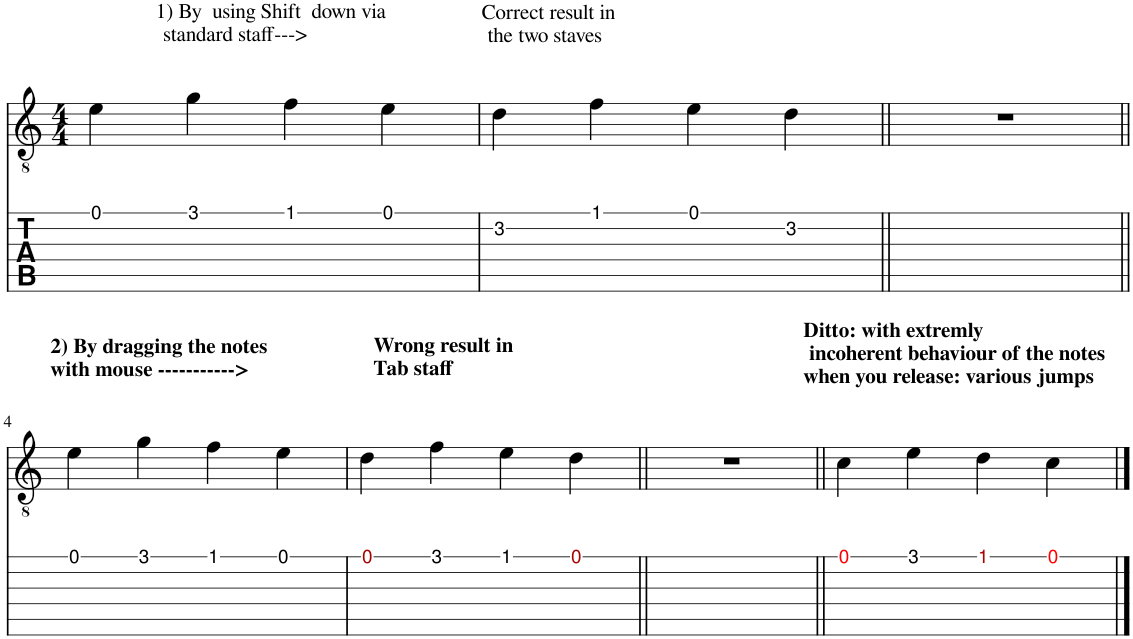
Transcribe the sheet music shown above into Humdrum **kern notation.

**kern	**kern
*part1	*part1
*staff2	*staff1
*I"Guitar	*
*I'Guit.	*
*stria6	*
*	*clefGv2
*k[]	*k[]
*M4/4	*M4/4
=1	=1
4e	4e\
4g	4g\
4f	4f\
4e	4e\
=2	=2
!	!LO:TX:a:t=1) By  using Shift  down via
!	!LO:TX:a:t=standard staff--->
!	!LO:TX:a:t=Correct result in
!	!LO:TX:a:t=the two staves
4d	4d\
4f	4f\
4e	4e\
4d	4d\
=3||	=3||
1r	1r
!!LO:LB:g=z
=4||	=4||
!	!LO:TX:a:B:t=2) By dragging the notes
!	!LO:TX:a:t=with mouse ----------->
4e	4e\
4g	4g\
4f	4f\
4e	4e\
=5	=5
!	!LO:TX:a:B:t=Wrong result in
!	!LO:TX:a:t=Tab staff
4ei	4d\
4g	4f\
4f	4e\
4ei	4d\
=6||	=6||
1r	1r
=7||	=7||
!	!LO:TX:a:B:t=Ditto&colon; with extremly
!	!LO:TX:a:t=incoherent behaviour of the notes
!	!LO:TX:a:t=when you release&colon; various jumps
4ej	4c\
4g	4e\
4fi	4d\
4ej	4c\
==	==
*-	*-
